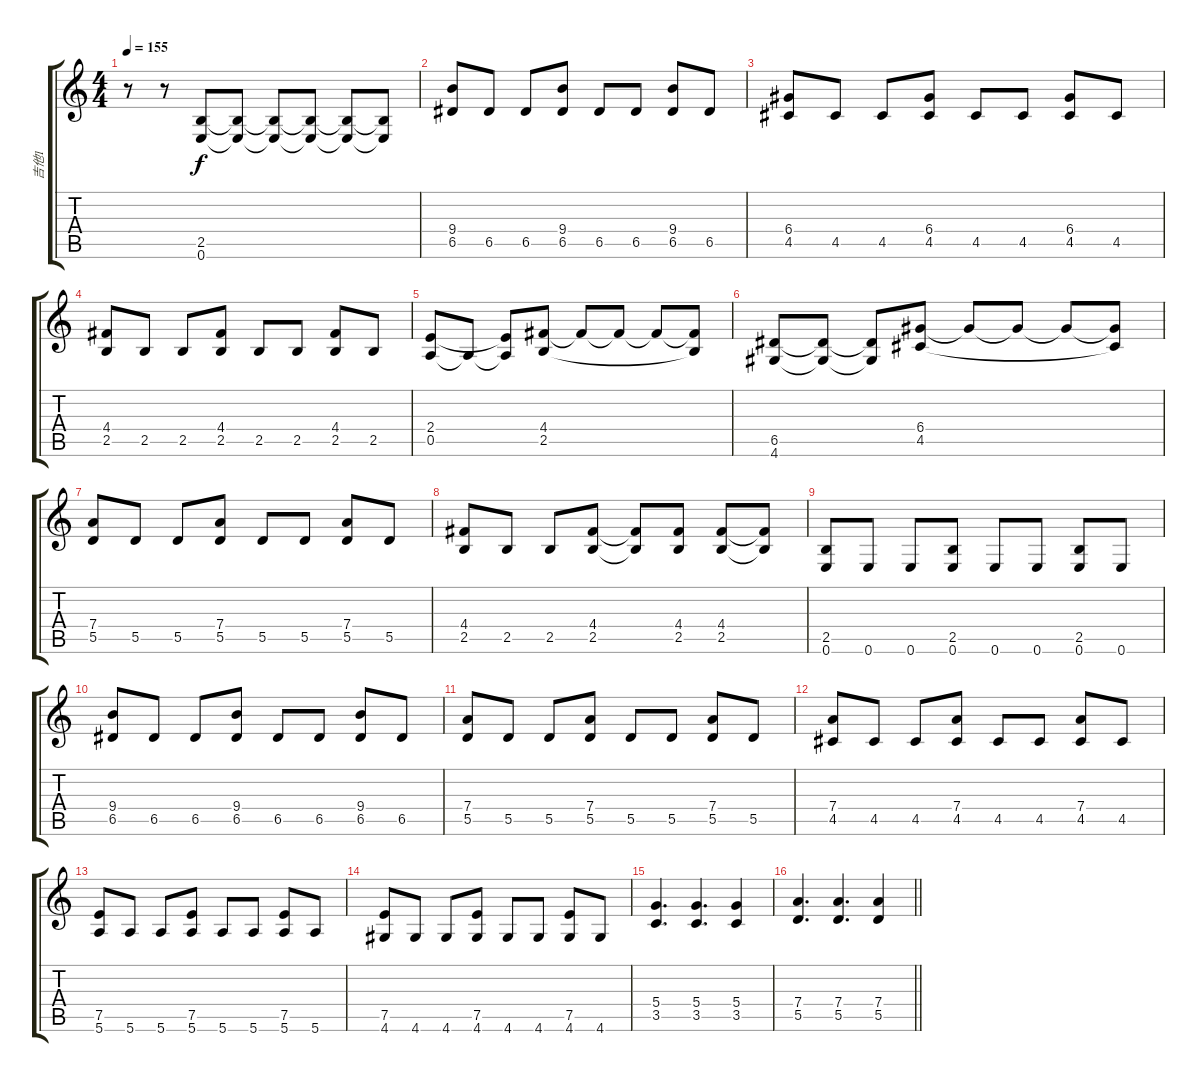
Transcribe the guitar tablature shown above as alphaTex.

\track ("吉他1" "吉他1") {instrument overdrivenguitar}
\staff {score tabs}
\tuning (E4 B3 G3 D3 A2 E2) {hide}
\ts (4 4)
\tempo 155
\clef g2
\ks c
r.8{dy f} r.8 (2.5 0.6).8 (2.5{t} 0.6{t}).8 (2.5{t} 0.6{t}).8 (2.5{t} 0.6{t}).8 (2.5{t} 0.6{t}).8 (2.5{t} 0.6{t}).8 |
(9.4 6.5).8 6.5.8 6.5.8 (9.4 6.5).8 6.5.8 6.5.8 (9.4 6.5).8 6.5.8 |
(6.4 4.5).8 4.5.8 4.5.8 (6.4 4.5).8 4.5.8 4.5.8 (6.4 4.5).8 4.5.8 |
(4.4 2.5).8 2.5.8 2.5.8 (4.4 2.5).8 2.5.8 2.5.8 (4.4 2.5).8 2.5.8 |
(2.4 0.5).8 0.5{t}.8 (2.4{t} 0.5{t}).8 (4.4 2.5).8 4.4{t}.8 4.4{t}.8 4.4{t}.8 (4.4{t} 2.5{t}).8 |
(6.5 4.6).8 (6.5{t} 4.6{t}).8 (6.5{t} 4.6{t}).8 (6.4 4.5).8 6.4{t}.8 6.4{t}.8 6.4{t}.8 (6.4{t} 4.5{t}).8 |
(7.4 5.5).8 5.5.8 5.5.8 (7.4 5.5).8 5.5.8 5.5.8 (7.4 5.5).8 5.5.8 |
(4.4 2.5).8 2.5.8 2.5.8 (4.4 2.5).8 (4.4{t} 2.5{t}).8 (4.4 2.5).8 (4.4 2.5).8 (4.4{t} 2.5{t}).8 |
(2.5 0.6).8 0.6.8 0.6.8 (2.5 0.6).8 0.6.8 0.6.8 (2.5 0.6).8 0.6.8 |
(9.4 6.5).8 6.5.8 6.5.8 (9.4 6.5).8 6.5.8 6.5.8 (9.4 6.5).8 6.5.8 |
(7.4 5.5).8 5.5.8 5.5.8 (7.4 5.5).8 5.5.8 5.5.8 (7.4 5.5).8 5.5.8 |
(7.4 4.5).8 4.5.8 4.5.8 (7.4 4.5).8 4.5.8 4.5.8 (7.4 4.5).8 4.5.8 |
(7.5 5.6).8 5.6.8 5.6.8 (7.5 5.6).8 5.6.8 5.6.8 (7.5 5.6).8 5.6.8 |
(7.5 4.6).8 4.6.8 4.6.8 (7.5 4.6).8 4.6.8 4.6.8 (7.5 4.6).8 4.6.8 |
(5.4 3.5).4{d} (5.4 3.5).4{d} (5.4 3.5).4 |
\barLineRight lightlight
(7.4 5.5).4{d} (7.4 5.5).4{d} (7.4 5.5).4
